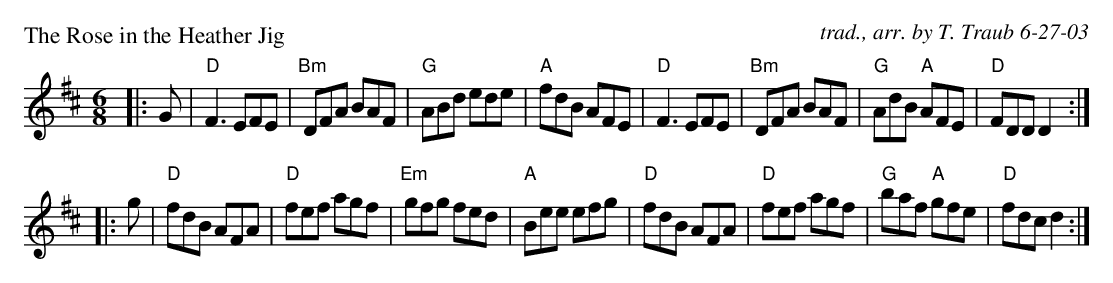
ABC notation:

X:1
P: The Rose in the Heather Jig
C: trad., arr. by T. Traub 6-27-03
M: 6/8
L: 1/8
K: D
|: G | "D"F3 EFE|"Bm"DFA BAF|"G"ABd ede|"A"fdB AFE|"D"F3 EFE|"Bm"DFA BAF|"G"AdB "A"AFE|"D"FDD D2 :|
|: g |"D"fdB AFA|"D"fef agf|"Em"gfg fed|"A"Bee efg|"D"fdB AFA|"D"fef agf|"G"baf "A"gfe|"D"fdc d2 :|
